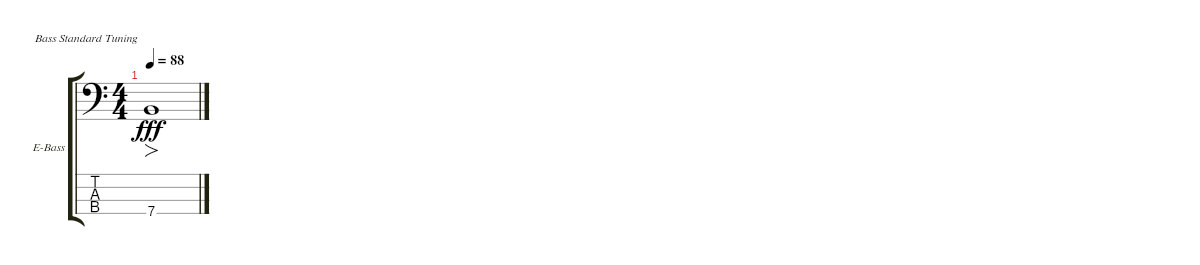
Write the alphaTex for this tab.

\defaultSystemsLayout 4
\bracketExtendMode groupsimilarinstruments
\firstSystemTrackNameOrientation horizontal
\otherSystemsTrackNameOrientation horizontal
\track ("O`Malley" "E-Bass") {instrument electricbassfinger}
\staff {score tabs}
\tuning (G2 D2 A1 E1)
\ts (4 4)
\tempo 88
\clef f4
\ks c
7.4{t}.1{fo dy fff}
